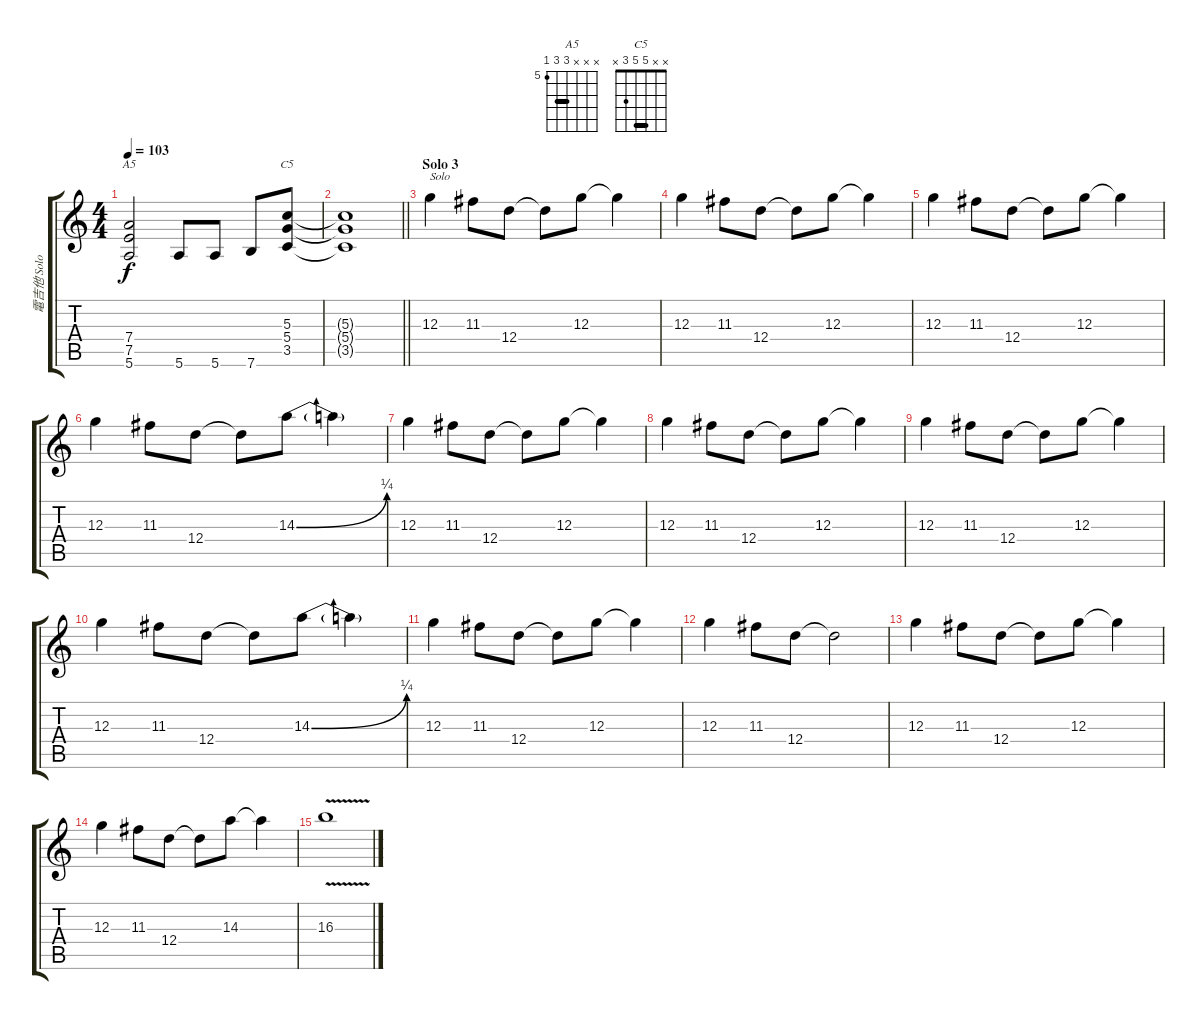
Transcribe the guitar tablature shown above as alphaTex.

\track ("電吉他 Solo" "電吉他 Solo") {instrument distortionguitar}
\staff {score tabs}
\tuning (E4 B3 G3 D3 A2 E2) {hide}
\chord ("A5" x x x 7 7 5) {firstfret 5 barre 7}
\chord ("C5" x x 5 5 3 x) {barre 5}
\ts (4 4)
\tempo 103
\clef g2
\ks c
(7.4 7.5 5.6).2{ch "A5" dy f} 5.6.8 5.6.8 7.6.8 (5.3 5.4 3.5).8{ch "C5"} |
\barLineRight lightlight
(5.3{t} 5.4{t} 3.5{t}).1 |
\section ("" "Solo 3")
12.3.4{txt "Solo"} 11.3.8 12.4.8 12.4{t}.8 12.3.8 12.3{t}.4 |
12.3.4 11.3.8 12.4.8 12.4{t}.8 12.3.8 12.3{t}.4 |
12.3.4 11.3.8 12.4.8 12.4{t}.8 12.3.8 12.3{t}.4 |
12.3.4 11.3.8 12.4.8 12.4{t}.8 14.3{be (bend 0 0 60 1)}.8 14.3{t}.4 |
12.3.4 11.3.8 12.4.8 12.4{t}.8 12.3.8 12.3{t}.4 |
12.3.4 11.3.8 12.4.8 12.4{t}.8 12.3.8 12.3{t}.4 |
12.3.4 11.3.8 12.4.8 12.4{t}.8 12.3.8 12.3{t}.4 |
12.3.4 11.3.8 12.4.8 12.4{t}.8 14.3{be (bend 0 0 60 1)}.8 14.3{t}.4 |
12.3.4 11.3.8 12.4.8 12.4{t}.8 12.3.8 12.3{t}.4 |
12.3.4 11.3.8 12.4.8 12.4{t}.2 |
12.3.4 11.3.8 12.4.8 12.4{t}.8 12.3.8 12.3{t}.4 |
12.3.4 11.3.8 12.4.8 12.4{t}.8 14.3.8 14.3{t}.4 |
16.3{v}.1
